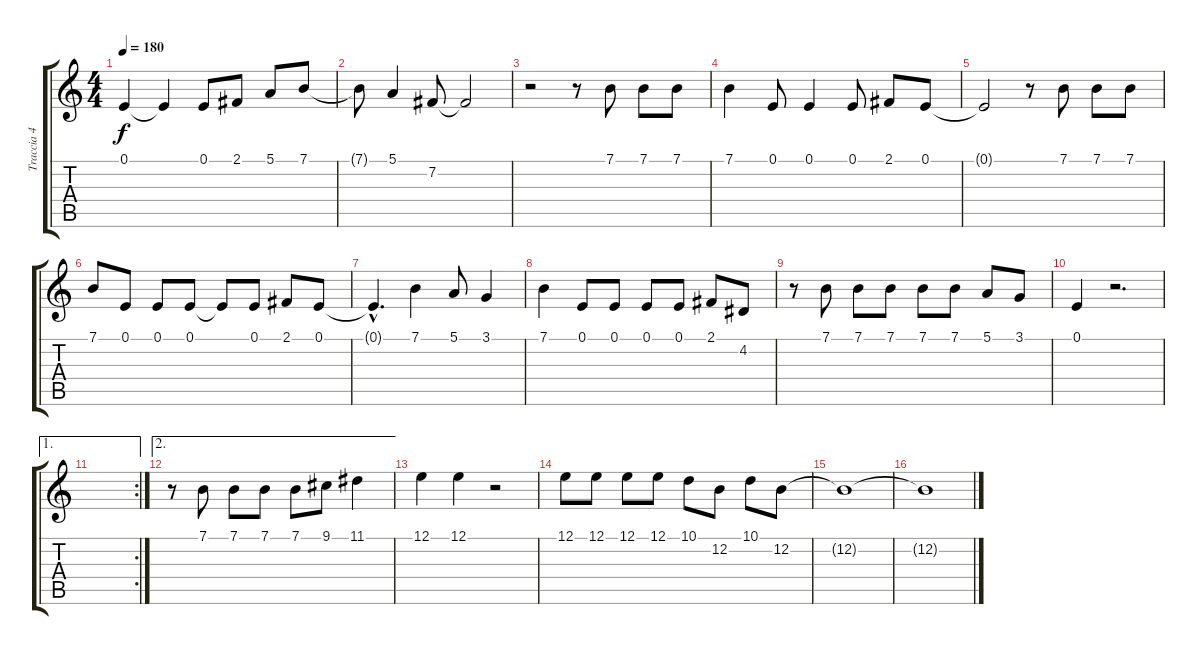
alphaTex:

\track ("Traccia 4" "Traccia 4") {instrument lead2sawtooth}
\staff {score tabs}
\tuning (E4 B3 G3 D3 A2 E2) {hide}
\ts (4 4)
\tempo 180
\clef g2
\ks c
0.1{t}.4{dy f} 0.1{t}.4 0.1.8 2.1.8 5.1.8 7.1.8 |
7.1{t}.8 5.1.4 7.2.8 7.2{t}.2 |
r.2 r.8 7.1.8 7.1.8 7.1.8 |
7.1.4 0.1.8 0.1.4 0.1.8 2.1.8 0.1.8 |
0.1{t}.2 r.8 7.1.8 7.1.8 7.1.8 |
7.1.8 0.1.8 0.1.8 0.1.8 0.1{t}.8 0.1.8 2.1.8 0.1.8 |
0.1{hac t}.4{d} 7.1.4 5.1.8 3.1.4 |
7.1.4 0.1.8 0.1.8 0.1.8 0.1.8 2.1.8 4.2.8 |
r.8 7.1.8 7.1.8 7.1.8 7.1.8 7.1.8 5.1.8 3.1.8 |
0.1.4 r.2{d} |
\ae 1
\rc 2
|
\ae 2
r.8 7.1.8 7.1.8 7.1.8 7.1.8 9.1.8 11.1.4 |
12.1.4 12.1.4 r.2 |
12.1.8 12.1.8 12.1.8 12.1.8 10.1.8 12.2.8 10.1.8 12.2.8 |
12.2{t}.1 |
12.2{t}.1
